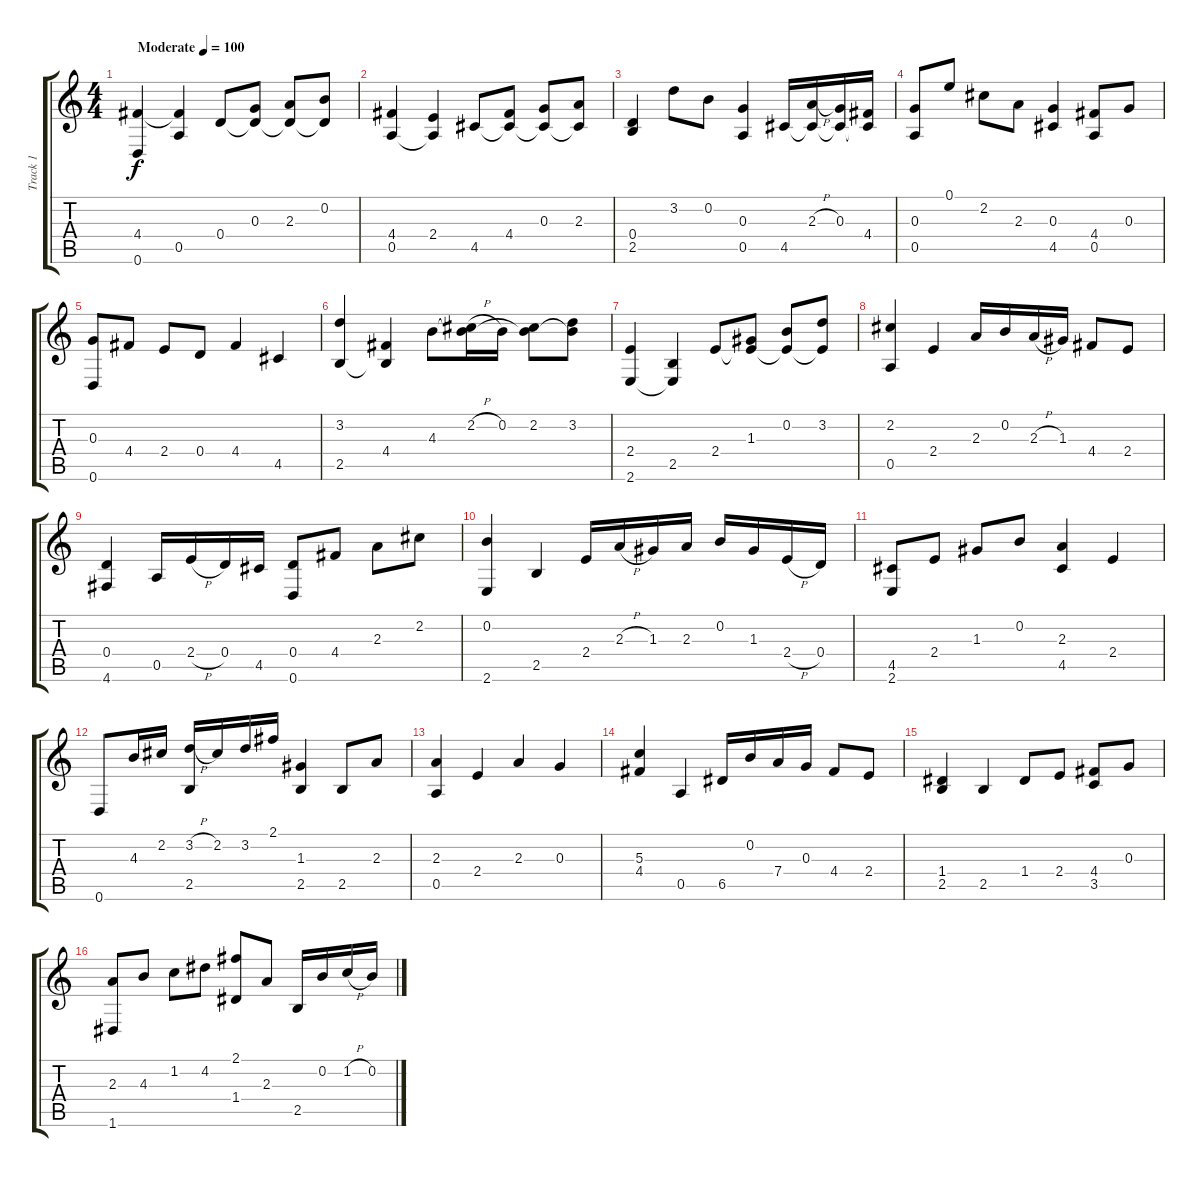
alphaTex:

\track ("Track 1" "Track 1") {instrument acousticguitarsteel}
\staff {score tabs}
\tuning (E4 B3 G3 D3 A2 D2) {hide}
\ts (4 4)
\tempo (100 "Moderate")
\clef g2
\ks c
(4.4 0.6).4{dy f instrument acousticguitarsteel} (4.4{t} 0.5).4 0.4.8 (0.3 0.4{t}).8 (2.3 0.4{t}).8 (0.2 0.4{t}).8 |
(4.4 0.5).4 (2.4 0.5{t}).4 4.5.8 (4.4 4.5{t}).8 (0.3 4.5{t}).8 (2.3 4.5{t}).8 |
(0.4 2.5).4 3.2.8 0.2.8 (0.3 0.5).4 4.5.16 (2.3{h} 4.5{t}).16 (0.3 4.5{t}).16 (4.4 4.5{t}).16 |
(0.3 0.5).8 0.1.8 2.2.8 2.3.8 (0.3 4.5).4 (4.4 0.5).8 0.3.8 |
(0.3 0.6).8 4.4.8 2.4.8 0.4.8 4.4.4 4.5.4 |
(3.2 2.5).4 (4.4 2.5{t}).4 4.3.8 (2.2{h} 4.3{t}).16 0.2.16 (2.2 4.3{t}).8 (3.2 4.3{t}).8 |
(2.4 2.6).4 (2.5 2.6{t}).4 2.4.8 (1.3 2.4{t}).8 (0.2 2.4{t}).8 (3.2 2.4{t}).8 |
(2.2 0.5).4 2.4.4 2.3.16 0.2.16 2.3{h}.16 1.3.16 4.4.8 2.4.8 |
(0.4 4.6).4 0.5.16 2.4{h}.16 0.4.16 4.5.16 (0.4 0.6).8 4.4.8 2.3.8 2.2.8 |
(0.2 2.6).4 2.5.4 2.4.16 2.3{h}.16 1.3.16 2.3.16 0.2.16 1.3.16 2.4{h}.16 0.4.16 |
(4.5 2.6).8 2.4.8 1.3.8 0.2.8 (2.3 4.5).4 2.4.4 |
0.6.8 4.3.16 2.2.16 (3.2{h} 2.5).16 2.2.16 3.2.16 2.1.16 (1.3 2.5).4 2.5.8 2.3.8 |
(2.3 0.5).4 2.4.4 2.3.4 0.3.4 |
(5.3 4.4).4 0.5.4 6.5.16 0.2.16 7.4.16 0.3.16 4.4.8 2.4.8 |
(1.4 2.5).4 2.5.4 1.4.8 2.4.8 (4.4 3.5).8 0.3.8 |
(2.3 1.6).8 4.3.8 1.2.8 4.2.8 (2.1 1.4).8 2.3.8 2.5.16 0.2.16 1.2{h}.16 0.2.16
